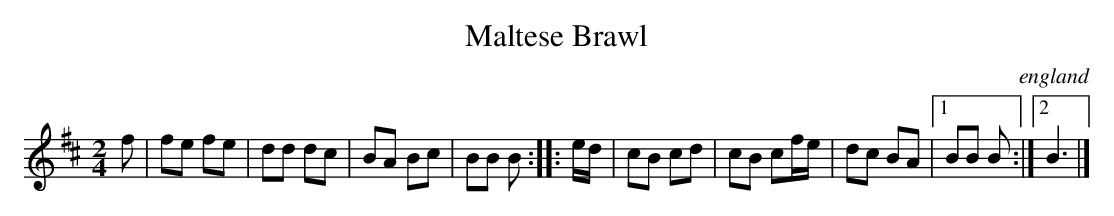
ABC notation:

X:1
T:Maltese Brawl
O:england
M:2/4
L:1/8
K:Bm
f|\
fe fe|dd dc|BA Bc|BB B::\
e/d/|cB cd|cB cf/e/|dc BA|1 BB B :|2 B3|]
